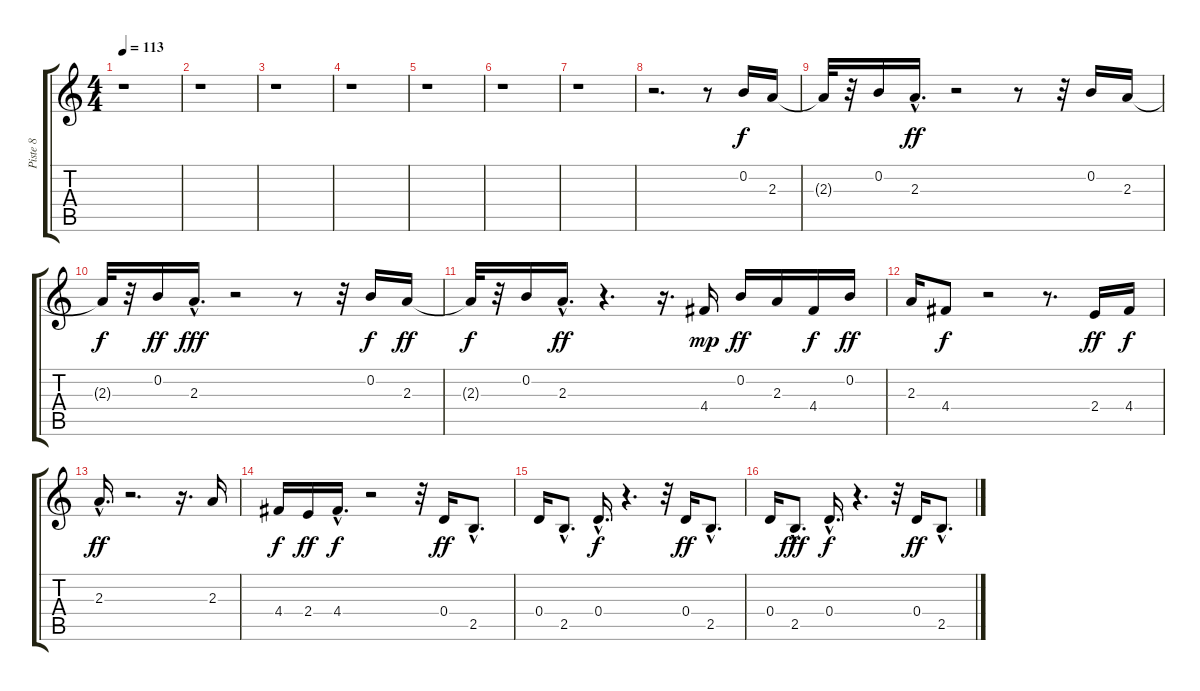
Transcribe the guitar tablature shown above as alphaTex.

\track ("Piste 8" "Piste 8") {instrument electricguitarclean}
\staff {score tabs}
\tuning (E4 B3 G3 D3 A2 E2) {hide}
\ts (4 4)
\tempo 113
\clef g2
\ks c
r.1{dy f} |
r.1 |
r.1 |
r.1 |
r.1 |
r.1 |
r.1 |
r.2{d} r.8 0.2.16{balance 8} 2.3.16 |
2.3{t}.32 r.32 0.2.16 2.3{hac}.16{d dy ff} r.2 r.8 r.32 0.2.16 2.3.16 |
2.3{t}.32{dy f} r.32 0.2.16{dy ff} 2.3{hac}.16{d dy fff} r.2 r.8 r.32 0.2.16{dy f} 2.3.16{dy ff} |
2.3{t}.32{dy f} r.32 0.2.16 2.3{hac}.16{d dy ff} r.4{d} r.16{d} 4.4.16{dy mp} 0.2.16{dy ff} 2.3.16 4.4.16{dy f} 0.2.16{dy ff} |
2.3.16 4.4.8{dy f} r.2 r.8{d} 2.4.16{dy ff} 4.4.16{dy f} |
2.3{hac}.16{d dy ff} r.2{d} r.16{d} 2.3.16 |
4.4.16{dy f} 2.4.16{dy ff} 4.4{hac}.16{d dy f} r.2 r.32 0.4.16{dy ff} 2.5{hac}.8{d} |
0.4.16 2.5{hac}.8{d} 0.4{hac}.16{d dy f} r.4{d} r.32 0.4.16{dy ff} 2.5{hac}.8{d} |
0.4.16 2.5{hac}.8{d dy fff} 0.4{hac}.16{d dy f} r.4{d} r.32 0.4.16{dy ff} 2.5{hac}.8{d}
